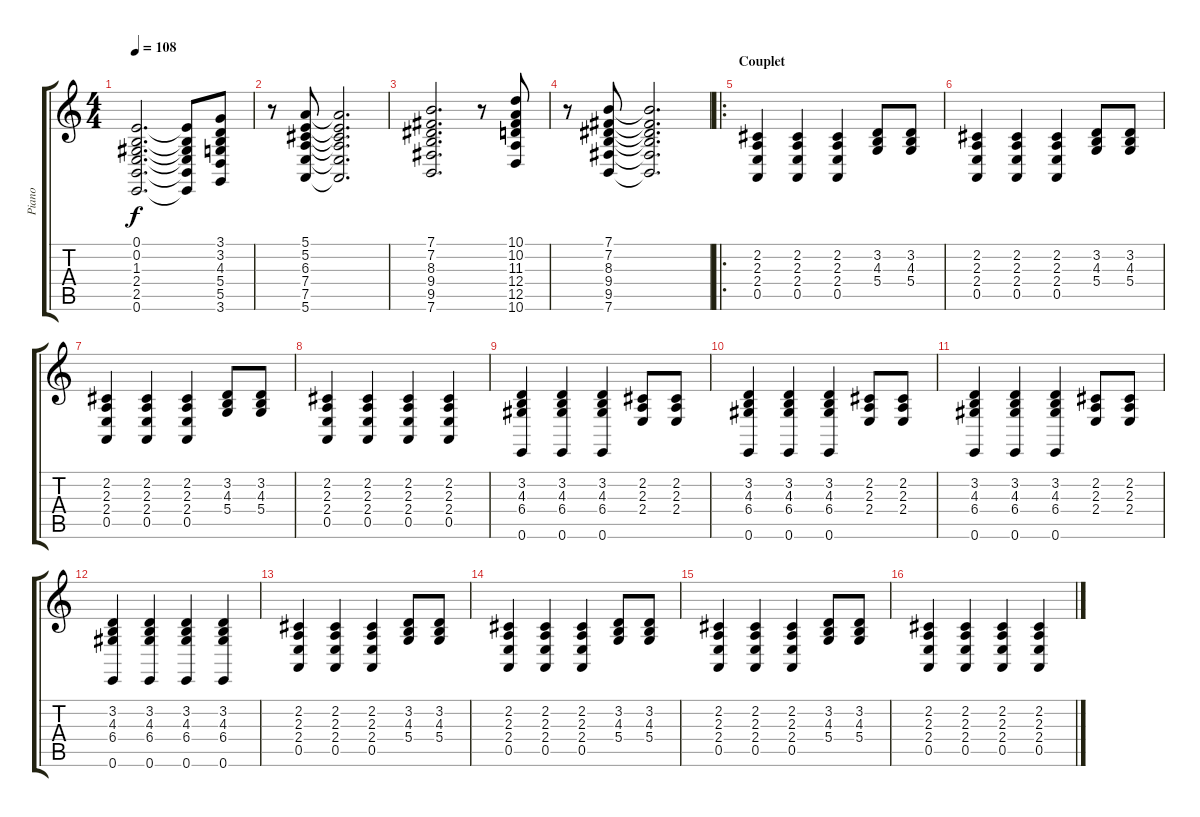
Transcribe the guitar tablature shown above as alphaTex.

\track ("Piano" "Piano") {instrument acousticgrandpiano}
\staff {score tabs}
\tuning (E4 B3 G3 D3 A2 E2) {hide}
\ts (4 4)
\tempo 108
\clef g2
\ks c
(0.1 0.2 1.3 2.4 2.5 0.6).2{d dy f instrument acousticgrandpiano} (0.1{t} 0.2{t} 1.3{t} 2.4{t} 2.5{t} 0.6{t}).8 (3.1 3.2 4.3 5.4 5.5 3.6).8 |
r.8 (5.1 5.2 6.3 7.4 7.5 5.6).8 (5.1{t} 5.2{t} 6.3{t} 7.4{t} 7.5{t} 5.6{t}).2{d} |
(7.1 7.2 8.3 9.4 9.5 7.6).2{d} r.8 (10.1 10.2 11.3 12.4 12.5 10.6).8 |
r.8 (7.1 7.2 8.3 9.4 9.5 7.6).8 (7.1{t} 7.2{t} 8.3{t} 9.4{t} 9.5{t} 7.6{t}).2{d} |
\ro
\section ("" "Couplet")
(2.2 2.3 2.4 0.5).4 (2.2 2.3 2.4 0.5).4 (2.2 2.3 2.4 0.5).4 (3.2 4.3 5.4).8 (3.2 4.3 5.4).8 |
(2.2 2.3 2.4 0.5).4 (2.2 2.3 2.4 0.5).4 (2.2 2.3 2.4 0.5).4 (3.2 4.3 5.4).8 (3.2 4.3 5.4).8 |
(2.2 2.3 2.4 0.5).4 (2.2 2.3 2.4 0.5).4 (2.2 2.3 2.4 0.5).4 (3.2 4.3 5.4).8 (3.2 4.3 5.4).8 |
(2.2 2.3 2.4 0.5).4 (2.2 2.3 2.4 0.5).4 (2.2 2.3 2.4 0.5).4 (2.2 2.3 2.4 0.5).4 |
(3.2 4.3 6.4 0.6).4 (3.2 4.3 6.4 0.6).4 (3.2 4.3 6.4 0.6).4 (2.2 2.3 2.4).8 (2.2 2.3 2.4).8 |
(3.2 4.3 6.4 0.6).4 (3.2 4.3 6.4 0.6).4 (3.2 4.3 6.4 0.6).4 (2.2 2.3 2.4).8 (2.2 2.3 2.4).8 |
(3.2 4.3 6.4 0.6).4 (3.2 4.3 6.4 0.6).4 (3.2 4.3 6.4 0.6).4 (2.2 2.3 2.4).8 (2.2 2.3 2.4).8 |
(3.2 4.3 6.4 0.6).4 (3.2 4.3 6.4 0.6).4 (3.2 4.3 6.4 0.6).4 (3.2 4.3 6.4 0.6).4 |
(2.2 2.3 2.4 0.5).4 (2.2 2.3 2.4 0.5).4 (2.2 2.3 2.4 0.5).4 (3.2 4.3 5.4).8 (3.2 4.3 5.4).8 |
(2.2 2.3 2.4 0.5).4 (2.2 2.3 2.4 0.5).4 (2.2 2.3 2.4 0.5).4 (3.2 4.3 5.4).8 (3.2 4.3 5.4).8 |
(2.2 2.3 2.4 0.5).4 (2.2 2.3 2.4 0.5).4 (2.2 2.3 2.4 0.5).4 (3.2 4.3 5.4).8 (3.2 4.3 5.4).8 |
(2.2 2.3 2.4 0.5).4 (2.2 2.3 2.4 0.5).4 (2.2 2.3 2.4 0.5).4 (2.2 2.3 2.4 0.5).4
